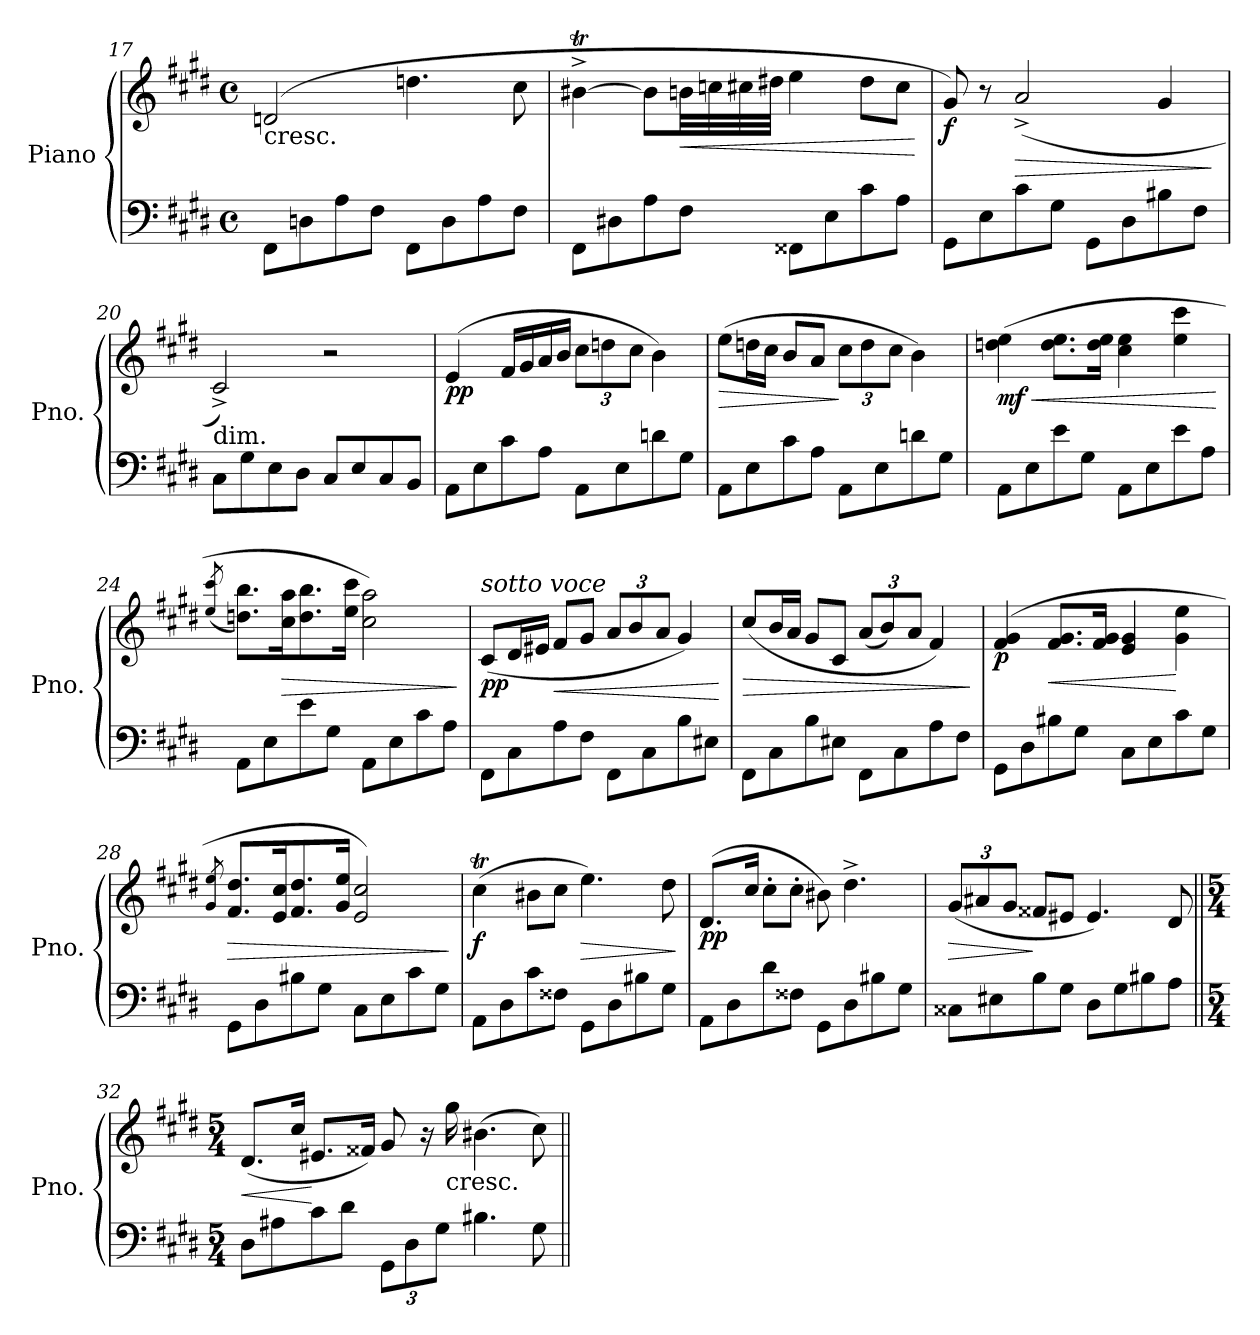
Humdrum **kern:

**kern	**kern	**dynam
*part1	*part1	*part1
*staff2	*staff1	*staff1/2
*I"Piano	*	*
*I'Pno.	*	*
!!LO:PB:g=z
*clefF4	*clefG2	*
*k[f#c#g#d#]	*k[f#c#g#d#]	*
*M4/4	*M4/4	*
*met(c)	*met(c)	*
=17	=17	=17
!	!LO:TX:b:t=cresc.	!
8FF#<\L	(>2dn/	.
8Dn<\	.	.
8A<\	.	.
8F#<\J	.	.
8FF#<\L	4.ddn\	.
8D<\	.	.
8A<\	.	.
8F#<\J	8cc#\	.
=18	=18	=18
8FF#<\L	[4b#Xt^\	.
8D#X<\	.	.
8A<\	8b#\L]	.
!	!	!LO:HP:b
8F#<\J	32bn\LL	<
.	32ccn\	.
.	32cc#X\	.
.	32dd#X\JJJ	.
8FF##X<\L	4ee\	.
8E<\	.	.
8c#<\	8dd#\L	.
8A<\J	8cc#\J	.
.	.	[
=19	=19	=19
!	!	!LO:DY:b
8GG#<\L	8g#/)	f
8E<\	8r	.
!	!	!LO:HP:b
8c#<\	(<2a^/	>
8G#<\J	.	.
8GG#<\L	.	.
8D#<\	.	.
8B#X<\	4g#/	.
8F#<\J	.	.
.	.	]
!!LO:LB:g=z
=20	=20	=20
!	!LO:TX:b:t=dim.	!
8C#<\L	2c#^/)	.
8G#<\	.	.
8E<\	.	.
8D#<\J	.	.
8C#</L	2r	.
8E</	.	.
8C#</	.	.
8BB</J	.	.
!!LO:LB:g=z
=21	=21	=21
!	!	!LO:DY:b
8AA<\L	(>4e/	pp
8E<\	.	.
8c#<\	16f#/LL	.
.	16g#/	.
8A<\J	16a/	.
.	16b/JJ	.
*	*Xbrackettup	*
8AA<\L	12cc#\L	.
.	12ddn\	.
8E<\	.	.
.	12cc#\J	.
8dn<\	4b\)	.
8G#<\J	.	.
=22	=22	=22
!	!	!LO:HP:b
8AA<\L	(>8ee\L	>
8E<\	16ddn\L	.
.	16cc#\JJ	.
8c#<\	8b/L	.
8A<\J	8a/J	.
8AA<\L	12cc#\L	]
.	12dd\	.
8E<\	.	.
.	12cc#\J	.
8dn<\	4b\)	.
8G#<\J	.	.
=23	=23	=23
!	!	!LO:HP:b
!	!	!LO:DY:n=1:b
8AA<\L	(>4ddn\ 4ee\	< mf
8E<\	.	.
8e<\	8.dd\ 8.ee\L	.
8G#<\J	.	.
.	16dd\ 16ee\Jk	.
8AA<\L	4cc#\ 4ee\	.
8E<\	.	.
8e<\	4ee\ 4ccc#\	.
8A<\J	.	.
.	.	[
!!LO:LB:g=z
=24	=24	=24
.	(<8qee/ 8qccc#/	.
8AA<\L	8.ddn\ 8.bb\L)	.
8E<\	.	.
!	!	!LO:HP:b
.	16cc#\ 16aa\K	>
8e<\	8.dd\ 8.bb\	.
8G#<\J	.	.
.	16ee\ 16ccc#\Jk	.
8AA<\L	2cc#\ 2aa\)	.
8E<\	.	.
8c#<\	.	.
8A<\J	.	.
.	.	]
=25	=25	=25
!	!LO:TX:a:i:t=sotto voce	!
!	!	!LO:DY:b
8FF#<\L	(<8c#/L	pp
8C#<\	16d#/L	.
.	16e#X/JJ	.
!	!	!LO:HP:b
8A<\	8f#/L	<
8F#<\J	8g#/J	.
8FF#<\L	12a/L	.
.	12b/	.
8C#<\	.	.
.	12a/J	.
8B<\	4g#/)	.
8E#X<\J	.	.
.	.	[
=26	=26	=26
!	!	!LO:HP:b
8FF#<\L	(<8cc#/L	>
8C#<\	16b/L	.
.	16a/JJ	.
8B<\	8g#/L	.
8E#X<\J	8c#/J	.
8FF#<\L	(<12a/L	.
.	12b/)	.
8C#<\	.	.
.	12a/J	.
8A<\	4f#/)	.
8F#<\J	.	.
.	.	]
!!LO:LB:g=z
=27	=27	=27
!	!	!LO:DY:b
8GG#<\L	(>4f#/ 4g#/	p
8D#<\	.	.
!	!	!LO:HP:b
8B#X<\	8.f#/ 8.g#/L	<
8G#<\J	.	.
.	16f#/ 16g#/Jk	.
8C#<\L	4e/ 4g#/	.
8E<\	.	.
8c#<\	4g#\ 4ee\	[
8G#<\J	.	.
=28	=28	=28
.	8qg#/ 8qee/	.
!	!	!LO:HP:b
8GG#<\L	8.f#/ 8.dd#/L	>
8D#<\	.	.
.	16e/ 16cc#/K	.
8B#X<\	8.f#/ 8.dd#/	.
8G#<\J	.	.
.	16g#/ 16ee/Jk	.
8C#<\L	2e/ 2cc#/)	.
8E<\	.	.
8c#<\	.	.
8G#<\J	.	.
.	.	]
=29	=29	=29
!	!	!LO:DY:b
8AA<\L	(>4cc#T\	f
8D#<\	.	.
8c#<\	8b#X\L	.
8F##X<\J	8cc#\J	.
!	!	!LO:HP:b
8GG#<\L	4.ee\)	>
8D#<\	.	.
8B#X<\	.	.
8G#<\J	8dd#\	.
.	.	]
!!LO:PB:g=z
=30	=30	=30
!	!	!LO:DY:b
8AA<\L	(>8.d#/L	pp
8D#<\	.	.
.	16cc#/Jk	.
8d#<\	8cc#'\L	.
8F##X<\J	8cc#'\J	.
8GG#<\L	8b#X\)	.
8D#<\	4.dd#^\	.
8B#X<\	.	.
8G#<\J	.	.
!!LO:LB:g=z
=31	=31	=31
!	!	!LO:HP:b
8C##X<\L	(<12g#/L	>
.	12a#X/	.
8E#X<\	.	.
.	12g#/J	.
8B<\	8f##X/L	]
8G#<\J	8e#X/J	.
8D#<\L	4.e#/)	.
8G#<\	.	.
8B#X<\	.	.
8A<\J	8d#/	.
=32||	=32||	=32||
*M5/4	*M5/4	*
!	!	!LO:HP:b
8D#<\L	(<8.d#/L	<
8A#X<\	.	.
.	16cc#/Jk	.
8c#<\	8.e#X/L	[
8d#<\J	.	.
.	16f##X/Jk)	.
*Xbrackettup	*	*
12GG#<\L	8g#/	.
12D#<\	.	.
.	16r	.
12G#<\J	.	.
!	!LO:TX:b:t=cresc.	!
.	16gg#\	.
4.B#X<\	(>4.b#X\	.
8G#<\	8cc#\)	.
=||	=||	=||
*-	*-	*-
